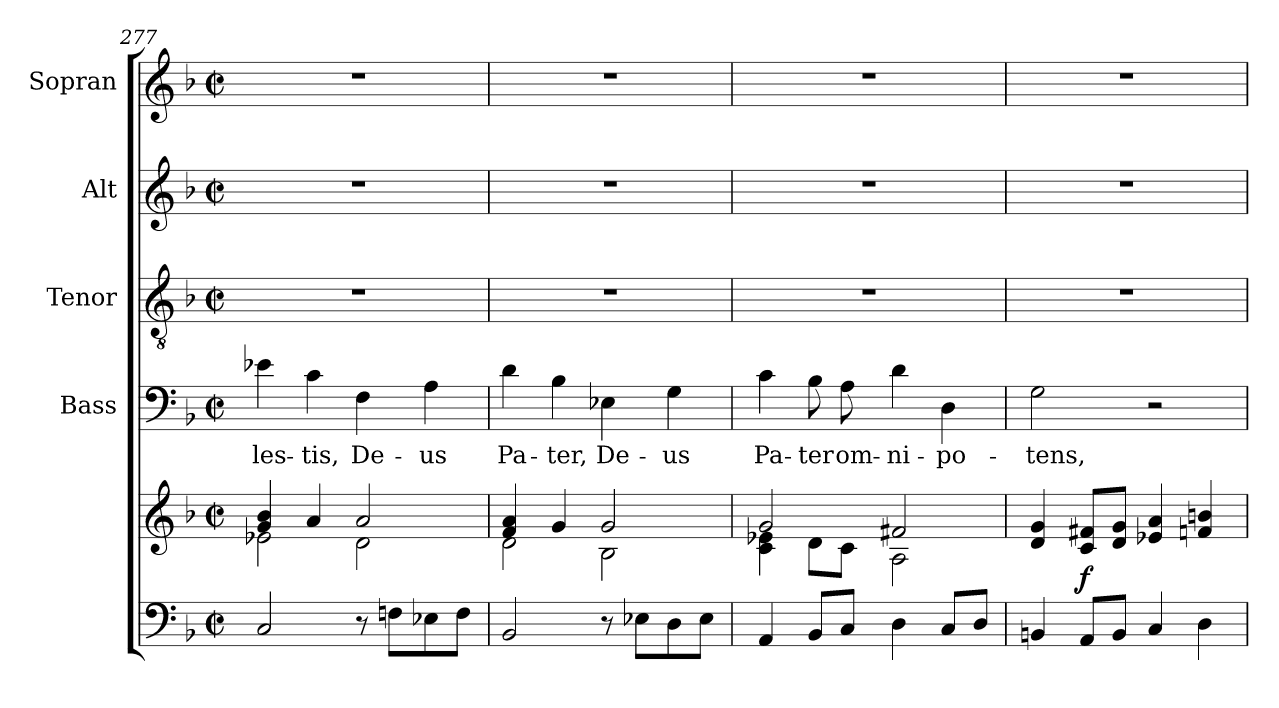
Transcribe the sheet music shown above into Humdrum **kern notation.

**kern	**kern	**dynam	**kern	**text	**kern	**kern	**kern
*part5	*part5	*part5	*part4	*part4	*part3	*part2	*part1
*staff6	*staff5	*staff5/6	*staff4	*staff4	*staff3	*staff2	*staff1
*	*	*	*I"Bass	*	*I"Tenor	*I"Alt	*I"Sopran
*	*	*	*I'B.	*	*I'T.	*I'A.	*I'S.
!!LO:PB:g=z
*clefF4	*clefG2	*	*clefF4	*	*clefGv2	*clefG2	*clefG2
*k[b-]	*k[b-]	*	*k[b-]	*	*k[b-]	*k[b-]	*k[b-]
*F:	*F:	*	*F:	*	*F:	*F:	*F:
*M2/2	*M2/2	*	*M2/2	*	*M2/2	*M2/2	*M2/2
*met(c|)	*met(c|)	*	*met(c|)	*	*met(c|)	*met(c|)	*met(c|)
=277	=277	=277	=277	=277	=277	=277	=277
*	*^	*	*	*	*	*	*
!	!	!	!	!	!LO:LY:b	!	!	!
2C/	4g/ 4b-/	2e-X\	.	4e-X\	-les-	1r	1r	1r
!	!	!	!	!	!LO:LY:b	!	!	!
.	4a/	.	.	4c\	-tis,	.	.	.
!	!	!	!	!	!LO:LY:b	!	!	!
8r	2a/	2d\	.	4F\	De-	.	.	.
8Fn\L	.	.	.	.	.	.	.	.
!	!	!	!	!	!LO:LY:b	!	!	!
8E-X\	.	.	.	4A\	-us	.	.	.
8F\J	.	.	.	.	.	.	.	.
=278	=278	=278	=278	=278	=278	=278	=278	=278
!	!	!	!	!	!LO:LY:b	!	!	!
2BB-/	4f/ 4a/	2d\	.	4d\	Pa-	1r	1r	1r
!	!	!	!	!	!LO:LY:b	!	!	!
.	4g/	.	.	4B-\	-ter,	.	.	.
!	!	!	!	!	!LO:LY:b	!	!	!
8r	2g/	2B-\	.	4E-X\	De-	.	.	.
8E-X\L	.	.	.	.	.	.	.	.
!	!	!	!	!	!LO:LY:b	!	!	!
8D\	.	.	.	4G\	-us	.	.	.
8E-\J	.	.	.	.	.	.	.	.
=279	=279	=279	=279	=279	=279	=279	=279	=279
!	!	!	!	!	!LO:LY:b	!	!	!
4AA/	2g/	4c\ 4e-X\	.	4c\	Pa-	1r	1r	1r
!	!	!	!	!	!LO:LY:b	!	!	!
8BB-/L	.	8d\L	.	8B-\	-ter	.	.	.
!	!	!	!	!	!LO:LY:b	!	!	!
8C/J	.	8c\J	.	8A\	om-	.	.	.
!	!	!	!	!	!LO:LY:b	!	!	!
4D\	2f#X/	2A\	.	4d\	-ni-	.	.	.
!	!	!	!	!	!LO:LY:b	!	!	!
8C/L	.	.	.	4D\	-po-	.	.	.
8D/J	.	.	.	.	.	.	.	.
*	*v	*v	*	*	*	*	*	*
=280	=280	=280	=280	=280	=280	=280	=280
!	!	!	!	!LO:LY:b	!	!	!
4BBn/	4d/ 4g/	.	2G\	-tens,	1r	1r	1r
!	!	!LO:DY:a=2	!	!	!	!	!
8AA/L	8c/ 8f#X/L	f	.	.	.	.	.
8BB/J	8d/ 8g/J	.	.	.	.	.	.
4C/	4e-X/ 4a/	.	2r	.	.	.	.
4D\	4fn/ 4bn/	.	.	.	.	.	.
=	=	=	=	=	=	=	=
*-	*-	*-	*-	*-	*-	*-	*-
